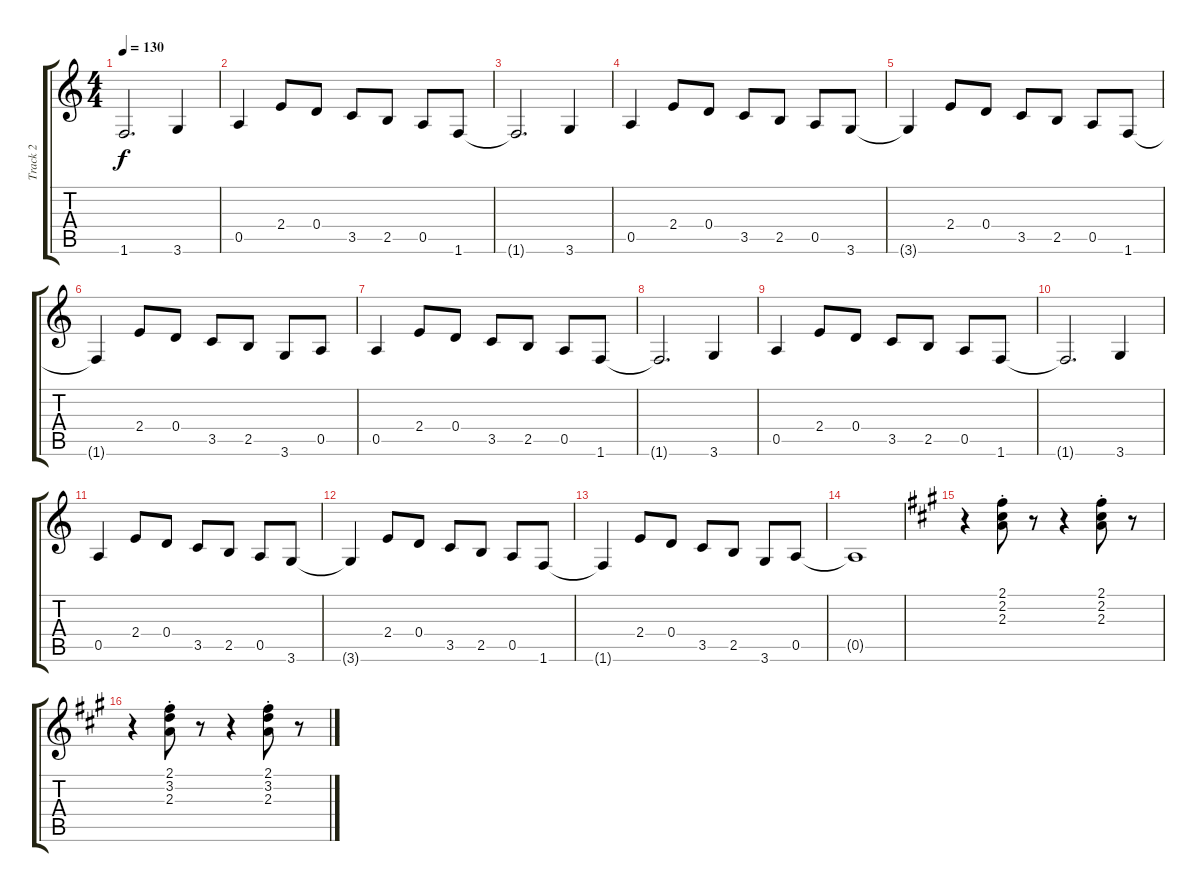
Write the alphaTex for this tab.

\track ("Track 2" "Track 2") {instrument distortionguitar}
\staff {score tabs}
\tuning (E4 B3 G3 D3 A2 E2) {hide}
\ts (4 4)
\tempo 130
\clef g2
\ks aminor
1.6{t}.2{d dy f} 3.6.4 |
0.5.4 2.4.8 0.4.8 3.5.8 2.5.8 0.5.8 1.6.8 |
1.6{t}.2{d} 3.6.4 |
0.5.4 2.4.8 0.4.8 3.5.8 2.5.8 0.5.8 3.6.8 |
3.6{t}.4 2.4.8 0.4.8 3.5.8 2.5.8 0.5.8 1.6.8 |
1.6{t}.4 2.4.8 0.4.8 3.5.8 2.5.8 3.6.8 0.5.8 |
0.5.4{instrument distortionguitar} 2.4.8 0.4.8 3.5.8 2.5.8 0.5.8 1.6.8 |
1.6{t}.2{d} 3.6.4 |
0.5.4 2.4.8 0.4.8 3.5.8 2.5.8 0.5.8 1.6.8 |
1.6{t}.2{d} 3.6.4 |
0.5.4 2.4.8 0.4.8 3.5.8 2.5.8 0.5.8 3.6.8 |
3.6{t}.4 2.4.8 0.4.8 3.5.8 2.5.8 0.5.8 1.6.8 |
1.6{t}.4 2.4.8 0.4.8 3.5.8 2.5.8 3.6.8 0.5.8 |
0.5{t}.1 |
\ks f#minor
r.4{instrument electricguitarclean} (2.1{st} 2.2{st} 2.3{st}).8 r.8 r.4 (2.1{st} 2.2{st} 2.3{st}).8 r.8 |
r.4 (2.1{st} 3.2{st} 2.3{st}).8 r.8 r.4 (2.1{st} 3.2{st} 2.3{st}).8 r.8
